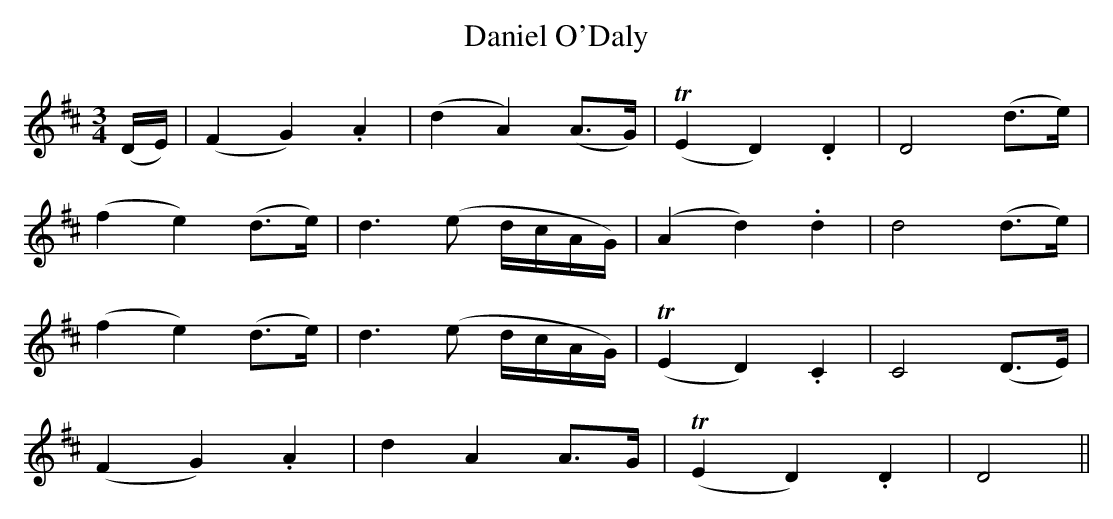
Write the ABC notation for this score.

X:1
T: Daniel O'Daly
M: 3/4
L: 1/8
K: D
(D/E/) | (F2 G2) .A2 | (d2 A2) (A>G) | (TE2 D2) .D2 | D4 (d>e) |
(f2 e2) (d>e) | d3 (e d/c/A/G/) | (A2 d2) .d2 | d4 (d>e) |
(f2 e2) (d>e) | d3 (e d/c/A/G/) | (TE2 D2) .C2 | C4 (D>E) |
(F2 G2) .A2 | d2 A2 A>G | (TE2 D2) .D2 | D4 ||
